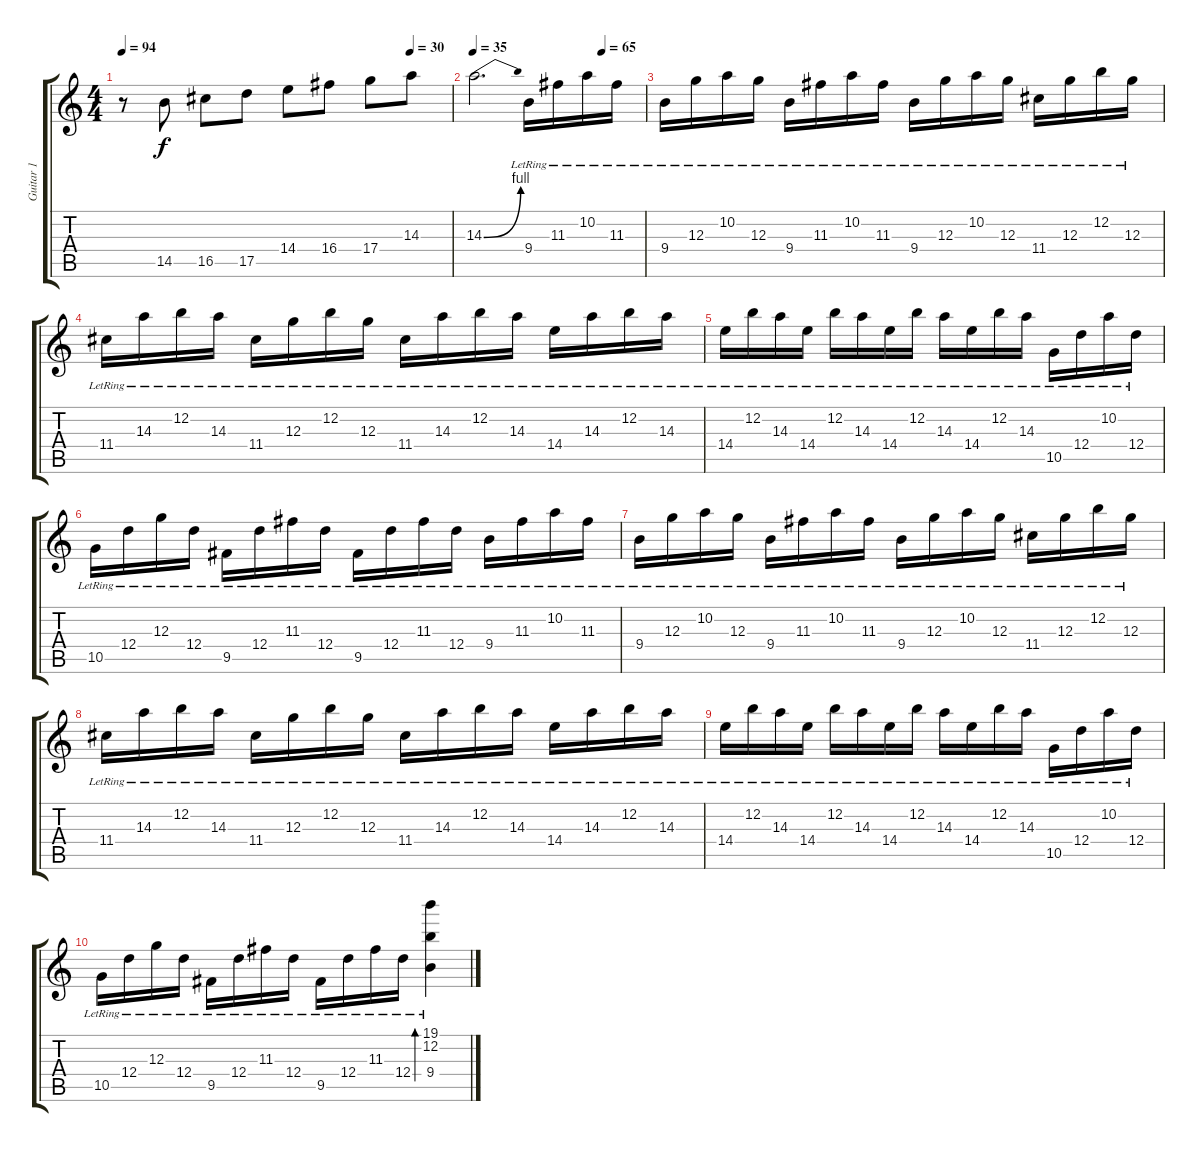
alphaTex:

\track ("Guitar 1" "Guitar 1") {instrument distortionguitar}
\staff {score tabs}
\tuning (E4 B3 G3 D3 A2 E2) {hide}
\ts (4 4)
\tempo 94
\tempo (30 0.875)
\clef g2
\ks c
r.8{dy f} 14.5.8 16.5.8 17.5.8 14.4.8 16.4.8 17.4.8 14.3.8 |
\tempo 35
\tempo (65 0.75)
14.3{be (bend 0 0 60 4)}.2{d} 9.4{lr}.16{instrument acousticguitarsteel} 11.3{lr}.16 10.2{lr}.16 11.3{lr}.16 |
9.4{lr}.16 12.3{lr}.16 10.2{lr}.16 12.3{lr}.16 9.4{lr}.16 11.3{lr}.16 10.2{lr}.16 11.3{lr}.16 9.4{lr}.16 12.3{lr}.16 10.2{lr}.16 12.3{lr}.16 11.4{lr}.16 12.3{lr}.16 12.2{lr}.16 12.3{lr}.16 |
11.4{lr}.16 14.3{lr}.16 12.2{lr}.16 14.3{lr}.16 11.4{lr}.16 12.3{lr}.16 12.2{lr}.16 12.3{lr}.16 11.4{lr}.16 14.3{lr}.16 12.2{lr}.16 14.3{lr}.16 14.4{lr}.16 14.3{lr}.16 12.2{lr}.16 14.3{lr}.16 |
14.4{lr}.16 12.2{lr}.16 14.3{lr}.16 14.4{lr}.16 12.2{lr}.16 14.3{lr}.16 14.4{lr}.16 12.2{lr}.16 14.3{lr}.16 14.4{lr}.16 12.2{lr}.16 14.3{lr}.16 10.5{lr}.16 12.4{lr}.16 10.2{lr}.16 12.4{lr}.16 |
10.5{lr}.16 12.4{lr}.16 12.3{lr}.16 12.4{lr}.16 9.5{lr}.16 12.4{lr}.16 11.3{lr}.16 12.4{lr}.16 9.5{lr}.16 12.4{lr}.16 11.3{lr}.16 12.4{lr}.16 9.4{lr}.16 11.3{lr}.16 10.2{lr}.16 11.3{lr}.16 |
9.4{lr}.16 12.3{lr}.16 10.2{lr}.16 12.3{lr}.16 9.4{lr}.16 11.3{lr}.16 10.2{lr}.16 11.3{lr}.16 9.4{lr}.16 12.3{lr}.16 10.2{lr}.16 12.3{lr}.16 11.4{lr}.16 12.3{lr}.16 12.2{lr}.16 12.3{lr}.16 |
11.4{lr}.16 14.3{lr}.16 12.2{lr}.16 14.3{lr}.16 11.4{lr}.16 12.3{lr}.16 12.2{lr}.16 12.3{lr}.16 11.4{lr}.16 14.3{lr}.16 12.2{lr}.16 14.3{lr}.16 14.4{lr}.16 14.3{lr}.16 12.2{lr}.16 14.3{lr}.16 |
14.4{lr}.16{volume 6} 12.2{lr}.16 14.3{lr}.16 14.4{lr}.16 12.2{lr}.16 14.3{lr}.16 14.4{lr}.16 12.2{lr}.16 14.3{lr}.16 14.4{lr}.16 12.2{lr}.16 14.3{lr}.16 10.5{lr}.16 12.4{lr}.16 10.2{lr}.16 12.4{lr}.16 |
10.5{lr}.16 12.4{lr}.16 12.3{lr}.16 12.4{lr}.16 9.5{lr}.16 12.4{lr}.16 11.3{lr}.16 12.4{lr}.16 9.5{lr}.16 12.4{lr}.16 11.3{lr}.16 12.4{lr}.16 (19.1{lr} 12.2{lr} 9.4{lr}).4{bd 480}
